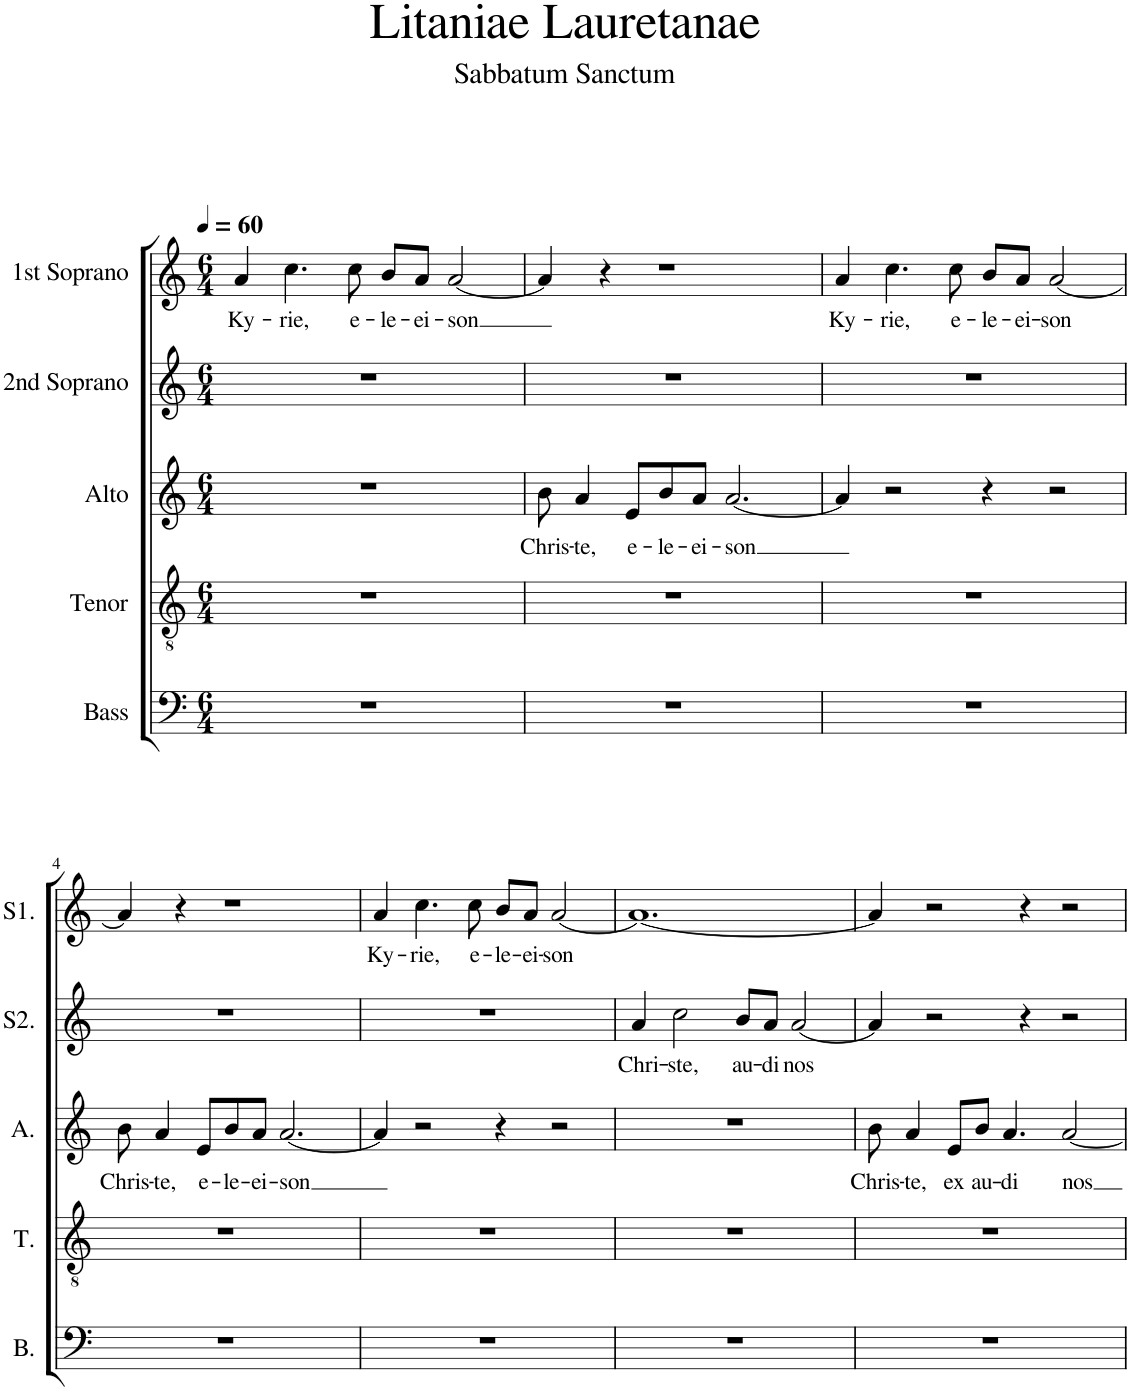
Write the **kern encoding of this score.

**kern	**kern	**kern	**text	**kern	**text	**kern	**text
*part5	*part4	*part3	*part3	*part2	*part2	*part1	*part1
*staff5	*staff4	*staff3	*staff3	*staff2	*staff2	*staff1	*staff1
*I"Bass	*I"Tenor	*I"Alto	*	*I"2nd Soprano	*	*I"1st Soprano	*
*I'B.	*I'T.	*I'A.	*	*I'S2.	*	*I'S1.	*
*clefF4	*clefGv2	*clefG2	*	*clefG2	*	*clefG2	*
*	*	*Trd1c2	*	*	*	*	*
*k[]	*k[]	*k[]	*	*k[]	*	*k[]	*
*M6/4	*M6/4	*M6/4	*	*M6/4	*	*M6/4	*
*MM60	*MM60	*MM60	*	*MM60	*	*MM60	*
=1	=1	=1	=1	=1	=1	=1	=1
!	!	!	!	!	!	!	!LO:LY:b
1.r	1.r	1.r	.	1.r	.	4a/	Ky-
!	!	!	!	!	!	!	!LO:LY:b
.	.	.	.	.	.	4.cc\	-rie,
!	!	!	!	!	!	!	!LO:LY:b
.	.	.	.	.	.	8cc\	e-
!	!	!	!	!	!	!	!LO:LY:b
.	.	.	.	.	.	8b/L	-le-
!	!	!	!	!	!	!	!LO:LY:b
.	.	.	.	.	.	8a/J	-ei-
!	!	!	!	!	!	!	!LO:LY:b
.	.	.	.	.	.	[2a/	-son
=2	=2	=2	=2	=2	=2	=2	=2
!	!	!	!LO:LY:b	!	!	!	!
1.r	1.r	8b\	Chris-	1.r	.	4a/]	.
!	!	!	!LO:LY:b	!	!	!	!
.	.	4a/	-te,	.	.	.	.
.	.	.	.	.	.	4r	.
!	!	!	!LO:LY:b	!	!	!	!
.	.	8e/L	e-	.	.	.	.
!	!	!	!LO:LY:b	!	!	!	!
.	.	8b/	-le-	.	.	1r	.
!	!	!	!LO:LY:b	!	!	!	!
.	.	8a/J	-ei-	.	.	.	.
!	!	!	!LO:LY:b	!	!	!	!
.	.	[2.a/	-son	.	.	.	.
=3	=3	=3	=3	=3	=3	=3	=3
!	!	!	!	!	!	!	!LO:LY:b
1.r	1.r	4a/]	.	1.r	.	4a/	Ky-
!	!	!	!	!	!	!	!LO:LY:b
.	.	2r	.	.	.	4.cc\	-rie,
!	!	!	!	!	!	!	!LO:LY:b
.	.	.	.	.	.	8cc\	e-
!	!	!	!	!	!	!	!LO:LY:b
.	.	4r	.	.	.	8b/L	-le-
!	!	!	!	!	!	!	!LO:LY:b
.	.	.	.	.	.	8a/J	-ei-
!	!	!	!	!	!	!	!LO:LY:b
.	.	2r	.	.	.	[2a/	-son
!!LO:LB:g=z
=4	=4	=4	=4	=4	=4	=4	=4
!	!	!	!LO:LY:b	!	!	!	!
1.r	1.r	8b\	Chris-	1.r	.	4a/]	.
!	!	!	!LO:LY:b	!	!	!	!
.	.	4a/	-te,	.	.	.	.
.	.	.	.	.	.	4r	.
!	!	!	!LO:LY:b	!	!	!	!
.	.	8e/L	e-	.	.	.	.
!	!	!	!LO:LY:b	!	!	!	!
.	.	8b/	-le-	.	.	1r	.
!	!	!	!LO:LY:b	!	!	!	!
.	.	8a/J	-ei-	.	.	.	.
!	!	!	!LO:LY:b	!	!	!	!
.	.	[2.a/	-son	.	.	.	.
=5	=5	=5	=5	=5	=5	=5	=5
!	!	!	!	!	!	!	!LO:LY:b
1.r	1.r	4a/]	.	1.r	.	4a/	Ky-
!	!	!	!	!	!	!	!LO:LY:b
.	.	2r	.	.	.	4.cc\	-rie,
!	!	!	!	!	!	!	!LO:LY:b
.	.	.	.	.	.	8cc\	e-
!	!	!	!	!	!	!	!LO:LY:b
.	.	4r	.	.	.	8b/L	-le-
!	!	!	!	!	!	!	!LO:LY:b
.	.	.	.	.	.	8a/J	-ei-
!	!	!	!	!	!	!	!LO:LY:b
.	.	2r	.	.	.	[2a/	-son
=6	=6	=6	=6	=6	=6	=6	=6
!	!	!	!	!	!LO:LY:b	!	!
1.r	1.r	1.r	.	4a/	Chri-	1.a_	.
!	!	!	!	!	!LO:LY:b	!	!
.	.	.	.	2cc\	-ste,	.	.
!	!	!	!	!	!LO:LY:b	!	!
.	.	.	.	8b/L	au-	.	.
!	!	!	!	!	!LO:LY:b	!	!
.	.	.	.	8a/J	-di	.	.
!	!	!	!	!	!LO:LY:b	!	!
.	.	.	.	[2a/	nos	.	.
=7	=7	=7	=7	=7	=7	=7	=7
!	!	!	!LO:LY:b	!	!	!	!
1.r	1.r	8b\	Chris-	4a/]	.	4a/]	.
!	!	!	!LO:LY:b	!	!	!	!
.	.	4a/	-te,	.	.	.	.
.	.	.	.	2r	.	2r	.
!	!	!	!LO:LY:b	!	!	!	!
.	.	8e/L	ex	.	.	.	.
!	!	!	!LO:LY:b	!	!	!	!
.	.	8b/J	au-	.	.	.	.
!	!	!	!LO:LY:b	!	!	!	!
.	.	4.a/	-di	.	.	.	.
.	.	.	.	4r	.	4r	.
!	!	!	!LO:LY:b	!	!	!	!
.	.	[2a/	nos	2r	.	2r	.
=	=	=	=	=	=	=	=
*-	*-	*-	*-	*-	*-	*-	*-
